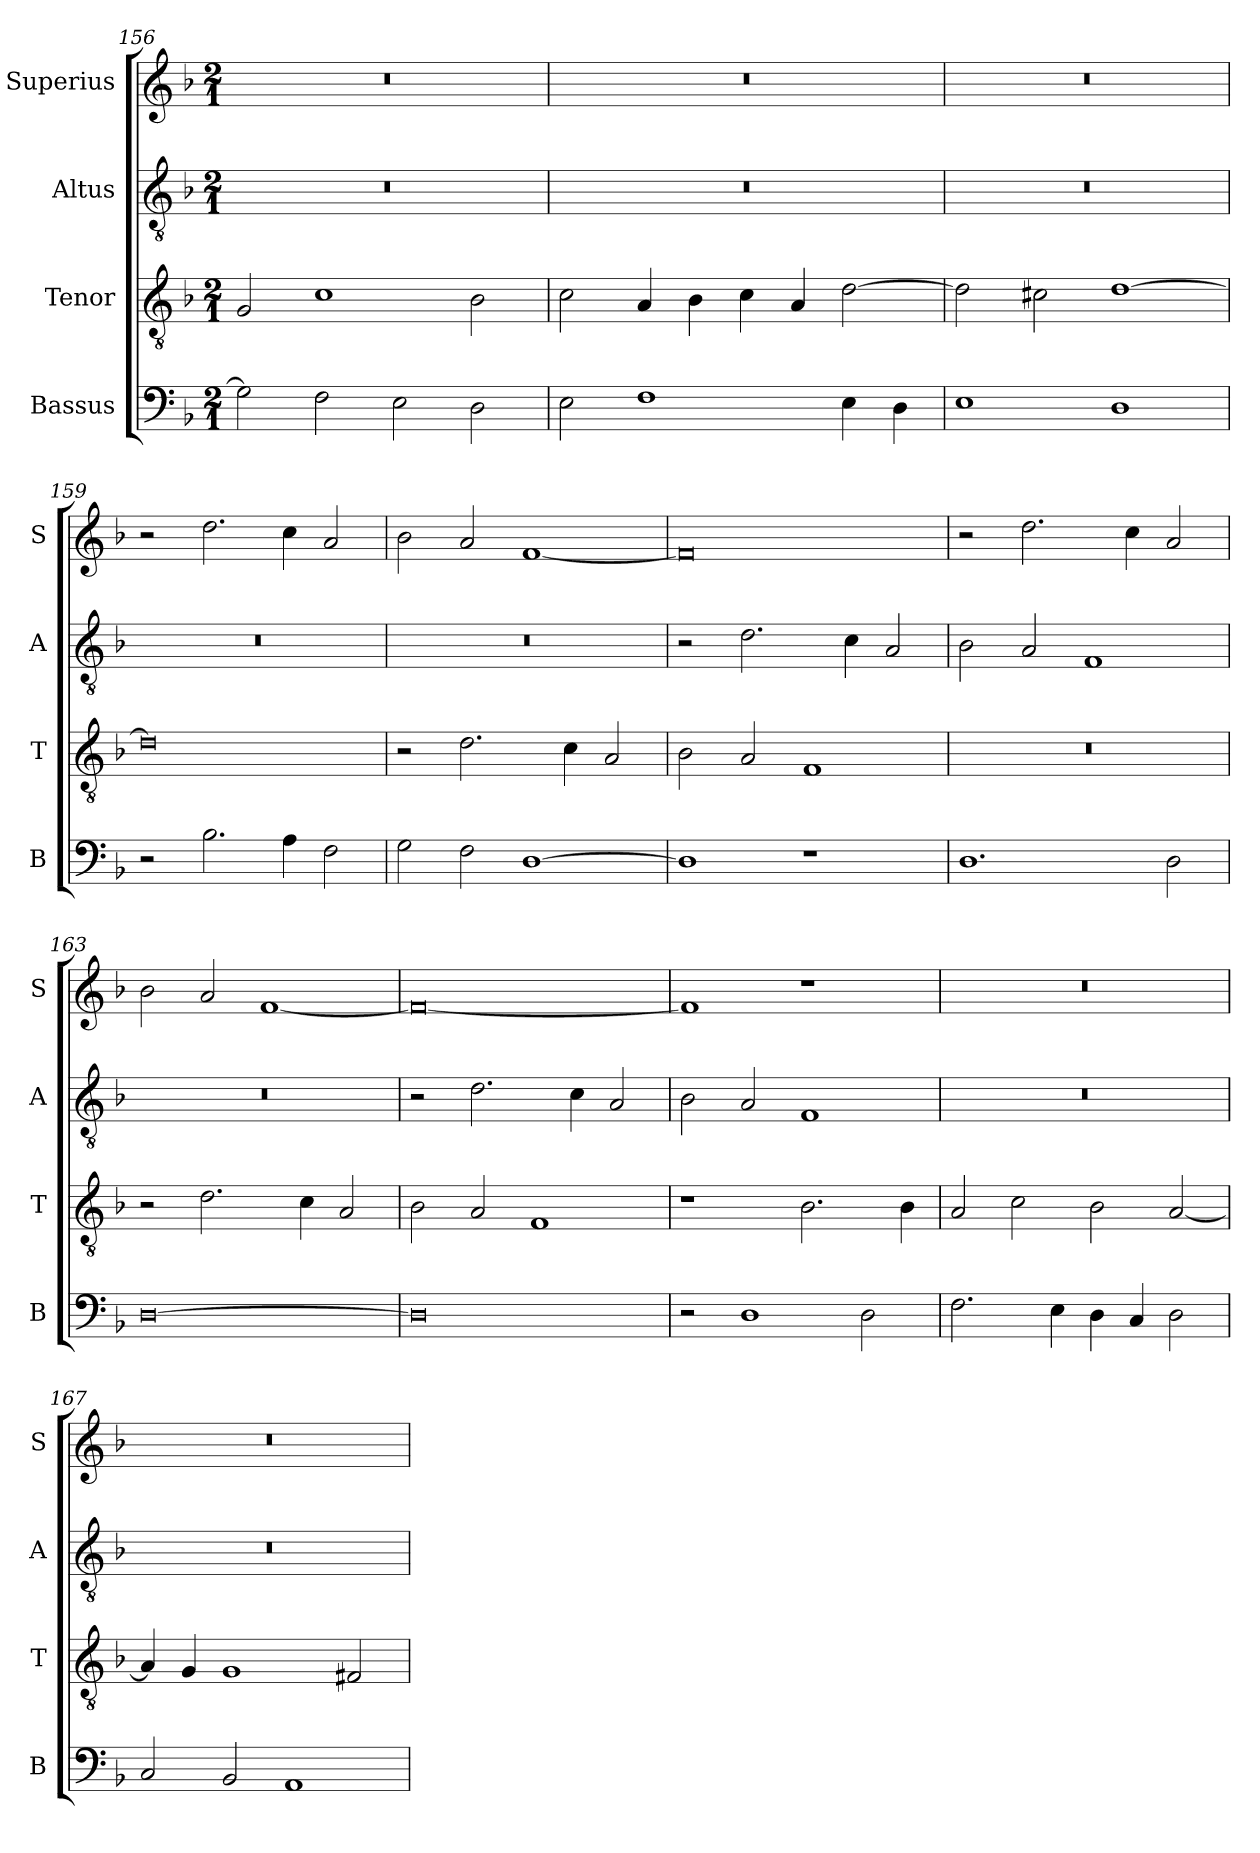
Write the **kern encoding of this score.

**kern	**kern	**kern	**kern
*part4	*part3	*part2	*part1
*staff4	*staff3	*staff2	*staff1
*I"Bassus	*I"Tenor	*I"Altus	*I"Superius
*I'B	*I'T	*I'A	*I'S
*clefF4	*clefGv2	*clefGv2	*clefG2
*k[b-]	*k[b-]	*k[b-]	*k[b-]
*F:	*F:	*F:	*F:
*M2/1	*M2/1	*M2/1	*M2/1
=156	=156	=156	=156
2G]	2G	0r	0r
2F	1c	.	.
2E	.	.	.
2D	2B-	.	.
=157	=157	=157	=157
2E	2c	0r	0r
1F	4A	.	.
.	4B-	.	.
.	4c	.	.
.	4A	.	.
4E	[2d	.	.
4D	.	.	.
=158	=158	=158	=158
1E	2d]	0r	0r
.	2c#X	.	.
1D	[1d	.	.
=159	=159	=159	=159
2r	0d]	0r	2r
2.B-	.	.	2.dd
4A	.	.	4cc
2F	.	.	2a
=160	=160	=160	=160
2G	2r	0r	2b-
2F	2.d	.	2a
[1D	.	.	[1f
.	4c	.	.
.	2A	.	.
=161	=161	=161	=161
1D]	2B-	2r	0f]
.	2A	2.d	.
1r	1F	.	.
.	.	4c	.
.	.	2A	.
=162	=162	=162	=162
1.D	0r	2B-	2r
.	.	2A	2.dd
.	.	1F	.
.	.	.	4cc
2D	.	.	2a
=163	=163	=163	=163
[0D	2r	0r	2b-
.	2.d	.	2a
.	.	.	[1f
.	4c	.	.
.	2A	.	.
=164	=164	=164	=164
0D]	2B-	2r	0f_
.	2A	2.d	.
.	1F	.	.
.	.	4c	.
.	.	2A	.
=165	=165	=165	=165
2r	1r	2B-	1f]
1D	.	2A	.
.	2.B-	1F	1r
2D	.	.	.
.	4B-	.	.
=166	=166	=166	=166
2.F	2A	0r	0r
.	2c	.	.
4E	.	.	.
4D	2B-	.	.
4C	.	.	.
2D	[2A	.	.
=167	=167	=167	=167
2C	4A]	0r	0r
.	4G	.	.
2BB-	1G	.	.
1AA	.	.	.
.	2F#X	.	.
=	=	=	=
*-	*-	*-	*-
